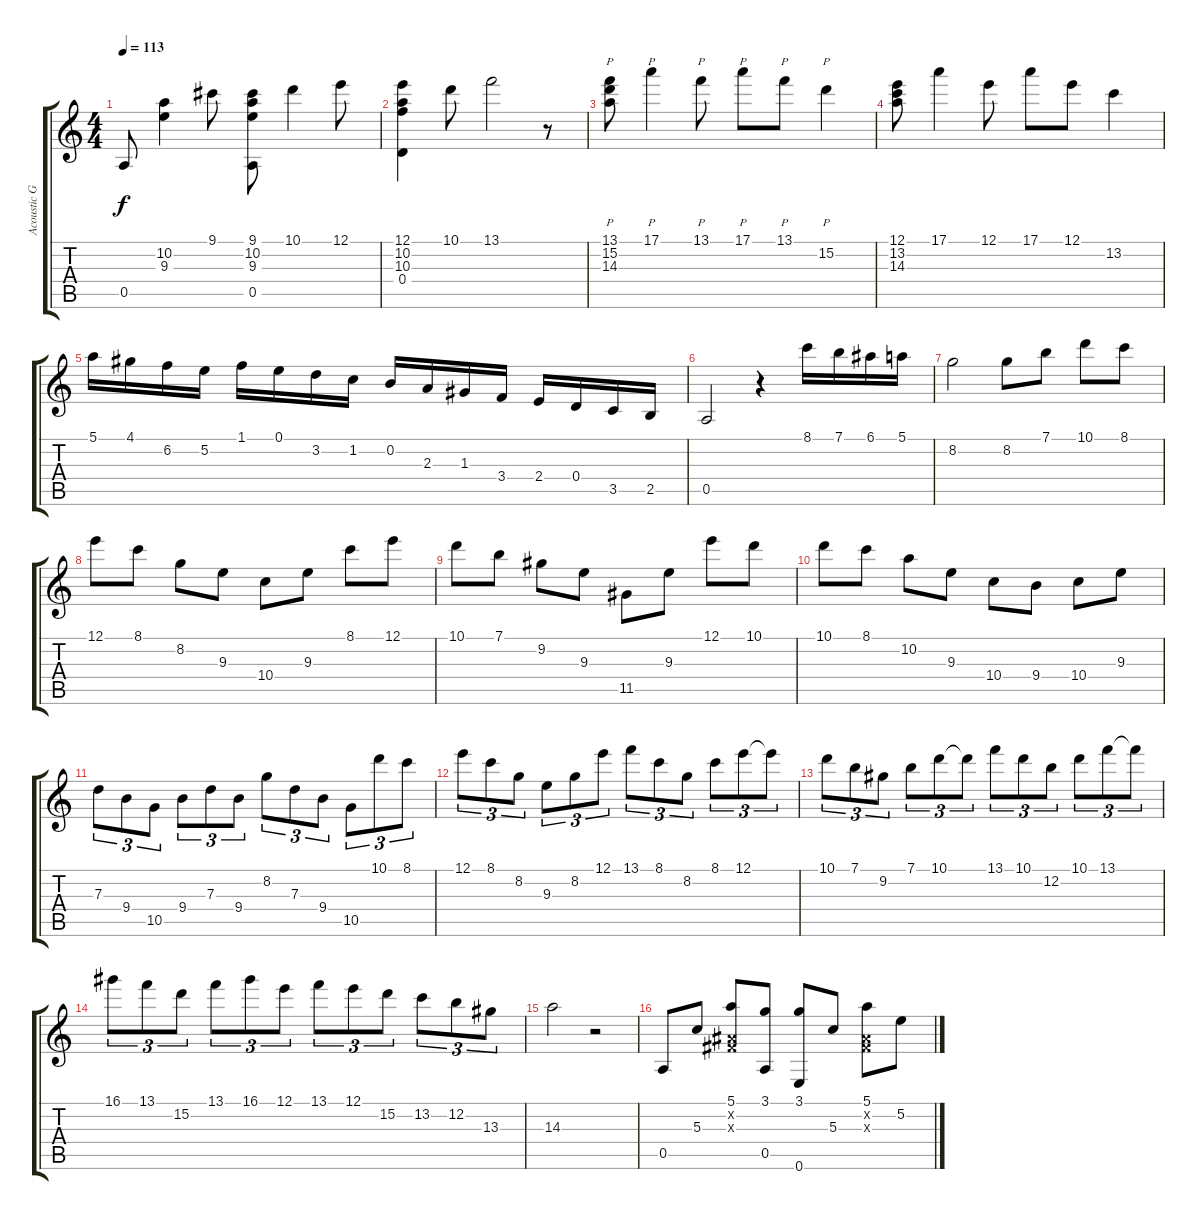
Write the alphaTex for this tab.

\track ("Acoustic Guitar 2" "Acoustic G") {instrument acousticguitarnylon}
\staff {score tabs}
\tuning (E4 B3 G3 D3 A2 E2) {hide}
\ts (4 4)
\tempo 113
\clef g2
\ks c
0.5.8{dy f} (10.2 9.3).4 9.1.8 (9.1 10.2 9.3 0.5).8 10.1.4 12.1.8 |
(12.1 10.2 10.3 0.4).4 10.1.8 13.1.2 r.8 |
(13.1 15.2 14.3).8{p} 17.1.4{p} 13.1.8{p} 17.1.8{p} 13.1.8{p} 15.2.4{p} |
(12.1 13.2 14.3).8 17.1.4 12.1.8 17.1.8 12.1.8 13.2.4 |
5.1.16 4.1.16 6.2.16 5.2.16 1.1.16 0.1.16 3.2.16 1.2.16 0.2.16 2.3.16 1.3.16 3.4.16 2.4.16 0.4.16 3.5.16 2.5.16 |
0.5.2 r.4 8.1.16 7.1.16 6.1.16 5.1.16 |
8.2.2 8.2.8 7.1.8 10.1.8 8.1.8 |
12.1.8 8.1.8 8.2.8 9.3.8 10.4.8 9.3.8 8.1.8 12.1.8 |
10.1.8 7.1.8 9.2.8 9.3.8 11.5.8 9.3.8 12.1.8 10.1.8 |
10.1.8 8.1.8 10.2.8 9.3.8 10.4.8 9.4.8 10.4.8 9.3.8 |
7.3.8{tu (3 2)} 9.4.8{tu (3 2)} 10.5.8{tu (3 2)} 9.4.8{tu (3 2)} 7.3.8{tu (3 2)} 9.4.8{tu (3 2)} 8.2.8{tu (3 2)} 7.3.8{tu (3 2)} 9.4.8{tu (3 2)} 10.5.8{tu (3 2)} 10.1.8{tu (3 2)} 8.1.8{tu (3 2)} |
12.1.8{tu (3 2)} 8.1.8{tu (3 2)} 8.2.8{tu (3 2)} 9.3.8{tu (3 2)} 8.2.8{tu (3 2)} 12.1.8{tu (3 2)} 13.1.8{tu (3 2)} 8.1.8{tu (3 2)} 8.2.8{tu (3 2)} 8.1.8{tu (3 2)} 12.1.8{tu (3 2)} 12.1{t}.8{tu (3 2)} |
10.1.8{tu (3 2)} 7.1.8{tu (3 2)} 9.2.8{tu (3 2)} 7.1.8{tu (3 2)} 10.1.8{tu (3 2)} 10.1{t}.8{tu (3 2)} 13.1.8{tu (3 2)} 10.1.8{tu (3 2)} 12.2.8{tu (3 2)} 10.1.8{tu (3 2)} 13.1.8{tu (3 2)} 13.1{t}.8{tu (3 2)} |
16.1.8{tu (3 2)} 13.1.8{tu (3 2)} 15.2.8{tu (3 2)} 13.1.8{tu (3 2)} 16.1.8{tu (3 2)} 12.1.8{tu (3 2)} 13.1.8{tu (3 2)} 12.1.8{tu (3 2)} 15.2.8{tu (3 2)} 13.2.8{tu (3 2)} 12.2.8{tu (3 2)} 13.3.8{tu (3 2)} |
14.3.2 r.2 |
0.5.8 5.3.8 (5.1 -1.2{x} -1.3{x}).8 (3.1 0.5).8 (3.1 0.6).8 5.3.8 (5.1 -1.2{x} -1.3{x}).8 5.2.8
